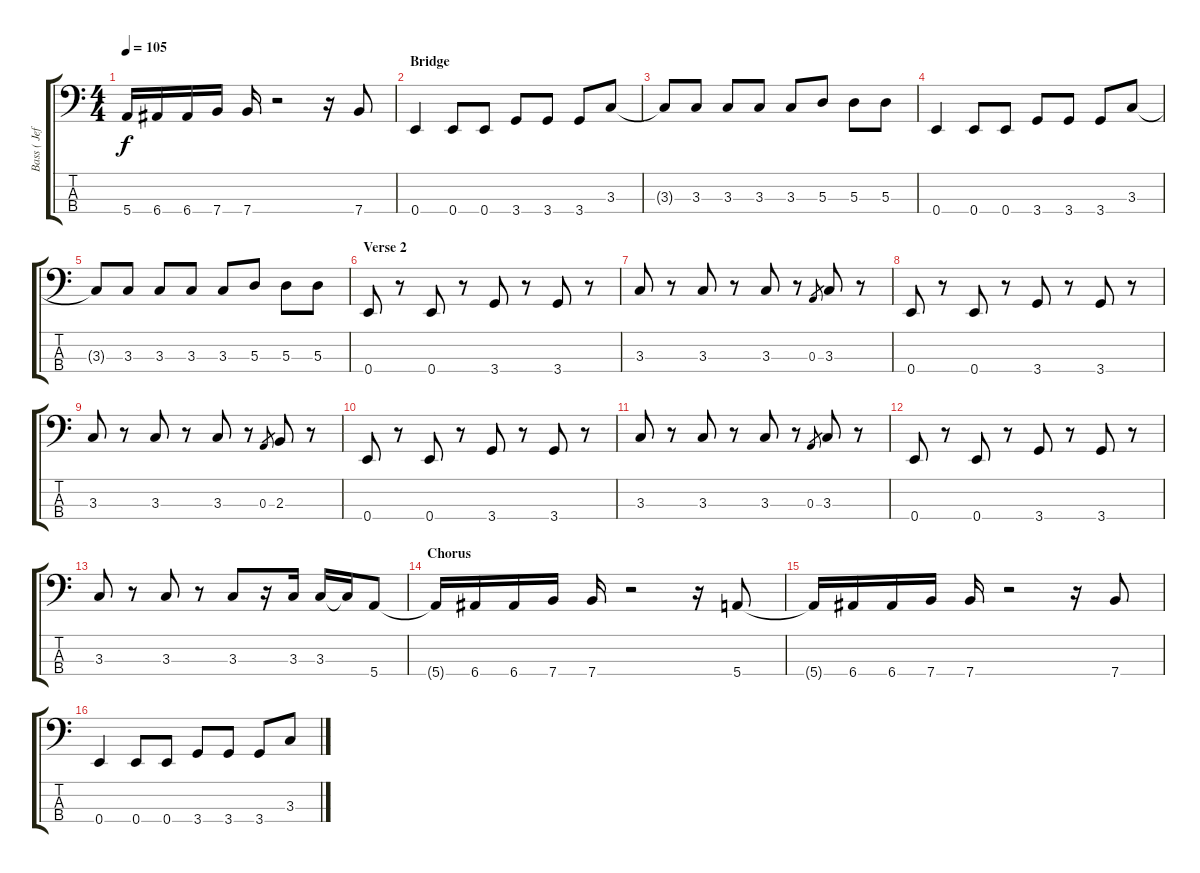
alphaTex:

\track ("Bass ( Jeff Ambercombie)" "Bass ( Jef") {instrument electricbassfinger}
\staff {score tabs}
\tuning (G2 D2 A1 E1) {hide}
\ts (4 4)
\tempo 105
\clef f4
\ks c
5.4{t}.16{dy f} 6.4.16 6.4.16 7.4.16 7.4.16 r.2 r.16 7.4.8 |
\section ("" "Bridge")
0.4.4 0.4.8 0.4.8 3.4.8 3.4.8 3.4.8 3.3.8 |
3.3{t}.8 3.3.8 3.3.8 3.3.8 3.3.8 5.3.8 5.3.8 5.3.8 |
0.4.4 0.4.8 0.4.8 3.4.8 3.4.8 3.4.8 3.3.8 |
3.3{t}.8 3.3.8 3.3.8 3.3.8 3.3.8 5.3.8 5.3.8 5.3.8 |
\section ("" "Verse 2")
0.4.8 r.8 0.4.8 r.8 3.4.8 r.8 3.4.8 r.8 |
3.3.8 r.8 3.3.8 r.8 3.3.8 r.8 0.3.8{gr} 3.3.8 r.8 |
0.4.8 r.8 0.4.8 r.8 3.4.8 r.8 3.4.8 r.8 |
3.3.8 r.8 3.3.8 r.8 3.3.8 r.8 0.3.8{gr} 2.3.8 r.8 |
0.4.8 r.8 0.4.8 r.8 3.4.8 r.8 3.4.8 r.8 |
3.3.8 r.8 3.3.8 r.8 3.3.8 r.8 0.3.8{gr} 3.3.8 r.8 |
0.4.8 r.8 0.4.8 r.8 3.4.8 r.8 3.4.8 r.8 |
3.3.8 r.8 3.3.8 r.8 3.3.8 r.16 3.3.16 3.3.16 3.3{t}.16 5.4.8 |
\section ("" "Chorus")
5.4{t}.16 6.4.16 6.4.16 7.4.16 7.4.16 r.2 r.16 5.4.8 |
5.4{t}.16 6.4.16 6.4.16 7.4.16 7.4.16 r.2 r.16 7.4.8 |
0.4.4 0.4.8 0.4.8 3.4.8 3.4.8 3.4.8 3.3.8
